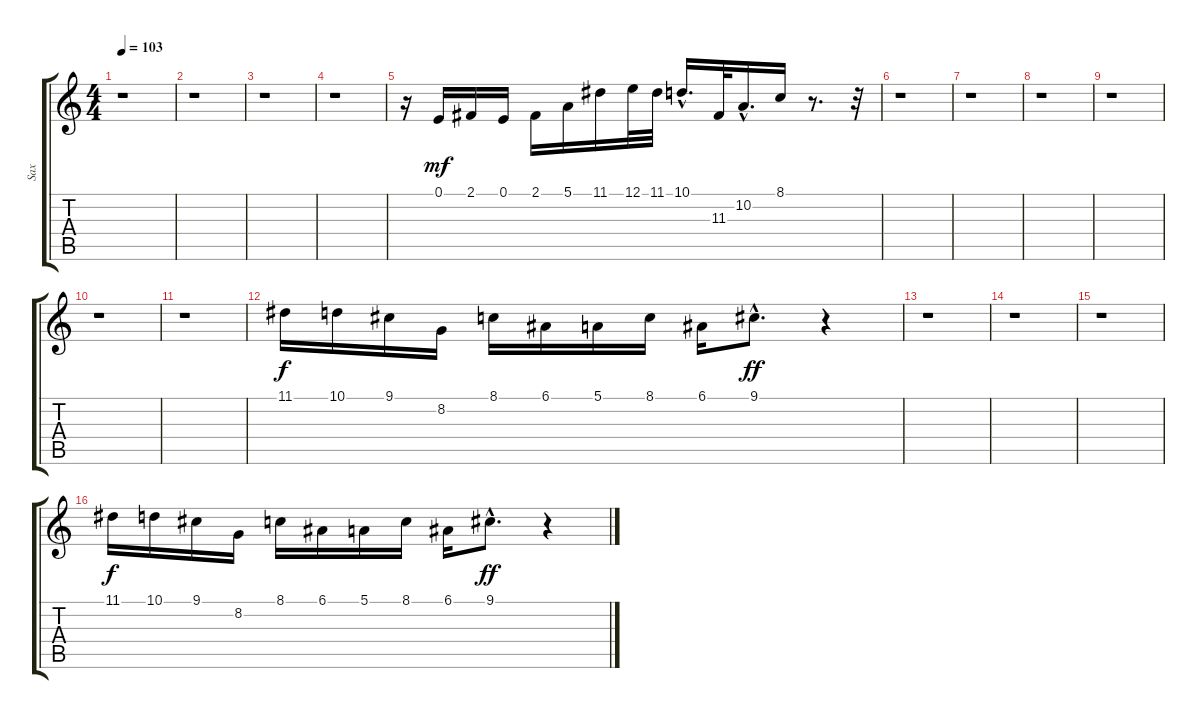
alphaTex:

\track ("Sax" "Sax") {instrument altosax}
\staff {score tabs}
\tuning (E4 B3 G3 D3 A2 E2) {hide}
\ts (4 4)
\tempo 103
\clef g2
\ks c
r.1{dy ff} |
r.1 |
r.1 |
r.1 |
r.16 0.1.16{dy mf} 2.1.16 0.1.16 2.1.16 5.1.16 11.1.16 12.1.32 11.1.32 10.1{hac}.16{d} 11.3.32 10.2{hac}.16{d} 8.1.16 r.8{d} r.32 |
r.1 |
r.1 |
r.1 |
r.1 |
r.1 |
r.1 |
11.1.16{dy f} 10.1.16 9.1.16 8.2.16 8.1.16 6.1.16 5.1.16 8.1.16 6.1.16 9.1{hac}.8{d dy ff} r.4 |
r.1 |
r.1 |
r.1 |
11.1.16{dy f} 10.1.16 9.1.16 8.2.16 8.1.16 6.1.16 5.1.16 8.1.16 6.1.16 9.1{hac}.8{d dy ff} r.4
